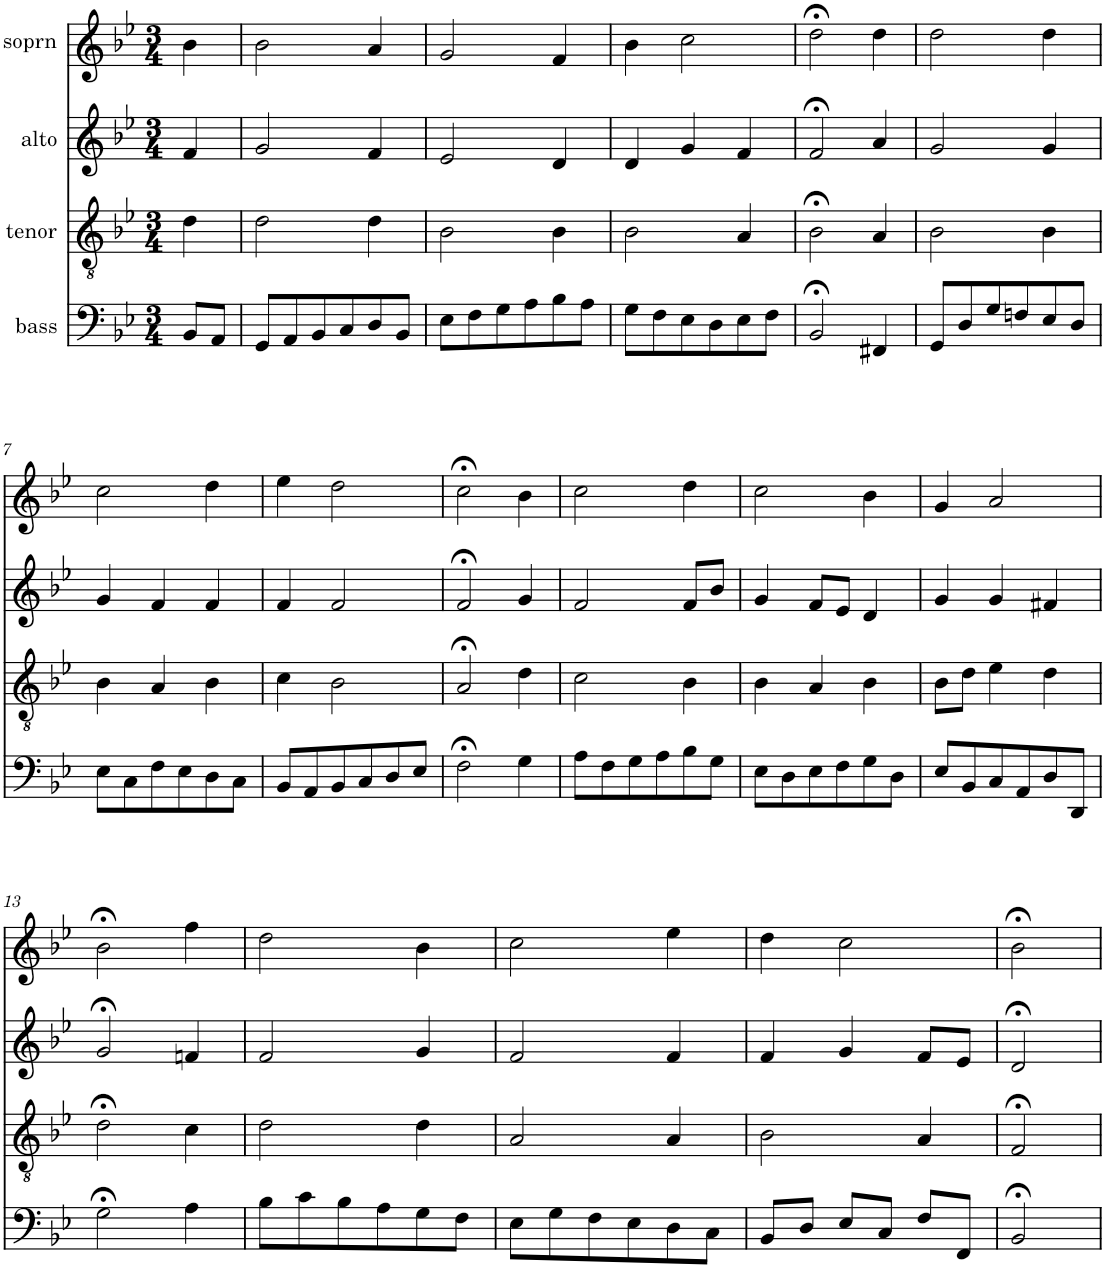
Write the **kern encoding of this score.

**kern	**kern	**kern	**kern
*part4	*part3	*part2	*part1
*staff4	*staff3	*staff2	*staff1
*I"bass	*I"tenor	*I"alto	*I"soprn
*clefF4	*clefGv2	*clefG2	*clefG2
*k[b-e-]	*k[b-e-]	*k[b-e-]	*k[b-e-]
*B-:	*B-:	*B-:	*B-:
*M3/4	*M3/4	*M3/4	*M3/4
=1	=1	=1	=1
8BB-/L	4d\	4f/	4b-\
8AA/J	.	.	.
=2	=2	=2	=2
8GG/L	2d\	2g/	2b-\
8AA/	.	.	.
8BB-/	.	.	.
8C/	.	.	.
8D/	4d\	4f/	4a/
8BB-/J	.	.	.
=3	=3	=3	=3
8E-\L	2B-\	2e-/	2g/
8F\	.	.	.
8G\	.	.	.
8A\	.	.	.
8B-\	4B-\	4d/	4f/
8A\J	.	.	.
=4	=4	=4	=4
8G\L	2B-\	4d/	4b-\
8F\	.	.	.
8E-\	.	4g/	2cc\
8D\	.	.	.
8E-\	4A/	4f/	.
8F\J	.	.	.
=5	=5	=5	=5
2BB-;</	2B-;<\	2f;</	2dd;<\
4FF#X/	4A/	4a/	4dd\
=6	=6	=6	=6
8GG/L	2B-\	2g/	2dd\
8D/	.	.	.
8G/	.	.	.
8Fn/	.	.	.
8E-/	4B-\	4g/	4dd\
8D/J	.	.	.
!!LO:LB:g=z
=7	=7	=7	=7
8E-\L	4B-\	4g/	2cc\
8C\	.	.	.
8F\	4A/	4f/	.
8E-\	.	.	.
8D\	4B-\	4f/	4dd\
8C\J	.	.	.
=8	=8	=8	=8
8BB-/L	4c\	4f/	4ee-\
8AA/	.	.	.
8BB-/	2B-\	2f/	2dd\
8C/	.	.	.
8D/	.	.	.
8E-/J	.	.	.
=9	=9	=9	=9
2F;<\	2A;</	2f;</	2cc;<\
4G\	4d\	4g/	4b-\
=10	=10	=10	=10
8A\L	2c\	2f/	2cc\
8F\	.	.	.
8G\	.	.	.
8A\	.	.	.
8B-\	4B-\	8f/L	4dd\
8G\J	.	8b-/J	.
=11	=11	=11	=11
8E-\L	4B-\	4g/	2cc\
8D\	.	.	.
8E-\	4A/	8f/L	.
8F\	.	8e-/J	.
8G\	4B-\	4d/	4b-\
8D\J	.	.	.
=12	=12	=12	=12
8E-/L	8B-\L	4g/	4g/
8BB-/	8d\J	.	.
8C/	4e-\	4g/	2a/
8AA/	.	.	.
8D/	4d\	4f#X/	.
8DD/J	.	.	.
!!LO:LB:g=z
=13	=13	=13	=13
2G;<\	2d;<\	2g;</	2b-;<\
4A\	4c\	4fn/	4ff\
=14	=14	=14	=14
8B-\L	2d\	2f/	2dd\
8c\	.	.	.
8B-\	.	.	.
8A\	.	.	.
8G\	4d\	4g/	4b-\
8F\J	.	.	.
=15	=15	=15	=15
8E-\L	2A/	2f/	2cc\
8G\	.	.	.
8F\	.	.	.
8E-\	.	.	.
8D\	4A/	4f/	4ee-\
8C\J	.	.	.
=16	=16	=16	=16
8BB-/L	2B-\	4f/	4dd\
8D/J	.	.	.
8E-/L	.	4g/	2cc\
8C/J	.	.	.
8F/L	4A/	8f/L	.
8FF/J	.	8e-/J	.
=17	=17	=17	=17
2BB-;</	2F;</	2d;</	2b-;<\
=	=	=	=
*-	*-	*-	*-
